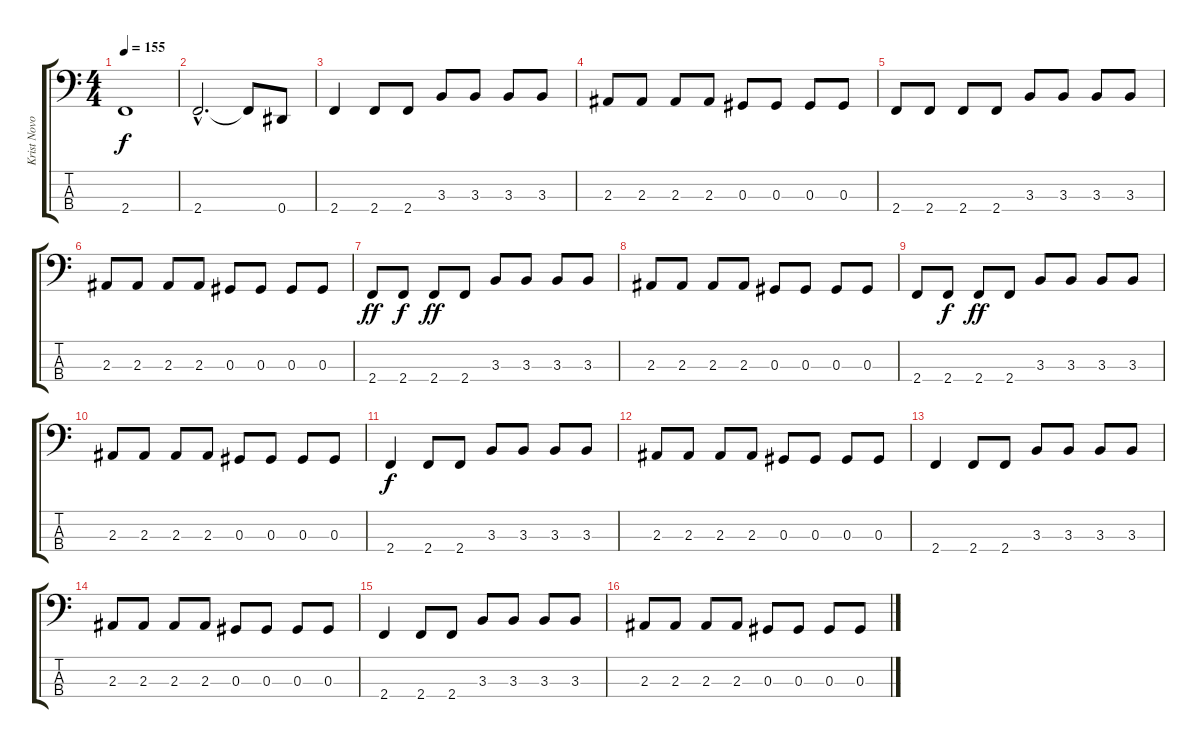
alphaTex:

\track ("Krist Novoselic" "Krist Novo") {instrument slapbass1}
\staff {score tabs}
\tuning (Gb2 Db2 Ab1 Eb1) {hide}
\ts (4 4)
\tempo 155
\clef f4
\ks c
2.4.1{dy f} |
2.4{hac}.2{d} 2.4{t}.8 0.4.8 |
2.4.4 2.4.8 2.4.8 3.3.8 3.3.8 3.3.8 3.3.8 |
2.3.8 2.3.8 2.3.8 2.3.8 0.3.8 0.3.8 0.3.8 0.3.8 |
2.4.8 2.4.8 2.4.8 2.4.8 3.3.8 3.3.8 3.3.8 3.3.8 |
2.3.8 2.3.8 2.3.8 2.3.8 0.3.8 0.3.8 0.3.8 0.3.8 |
2.4.8{dy ff} 2.4.8{dy f} 2.4.8{dy ff} 2.4.8 3.3.8 3.3.8 3.3.8 3.3.8 |
2.3.8 2.3.8 2.3.8 2.3.8 0.3.8 0.3.8 0.3.8 0.3.8 |
2.4.8 2.4.8{dy f} 2.4.8{dy ff} 2.4.8 3.3.8 3.3.8 3.3.8 3.3.8 |
2.3.8 2.3.8 2.3.8 2.3.8 0.3.8 0.3.8 0.3.8 0.3.8 |
2.4.4{dy f} 2.4.8 2.4.8 3.3.8 3.3.8 3.3.8 3.3.8 |
2.3.8 2.3.8 2.3.8 2.3.8 0.3.8 0.3.8 0.3.8 0.3.8 |
2.4.4 2.4.8 2.4.8 3.3.8 3.3.8 3.3.8 3.3.8 |
2.3.8 2.3.8 2.3.8 2.3.8 0.3.8 0.3.8 0.3.8 0.3.8 |
2.4.4 2.4.8 2.4.8 3.3.8 3.3.8 3.3.8 3.3.8 |
2.3.8 2.3.8 2.3.8 2.3.8 0.3.8 0.3.8 0.3.8 0.3.8
